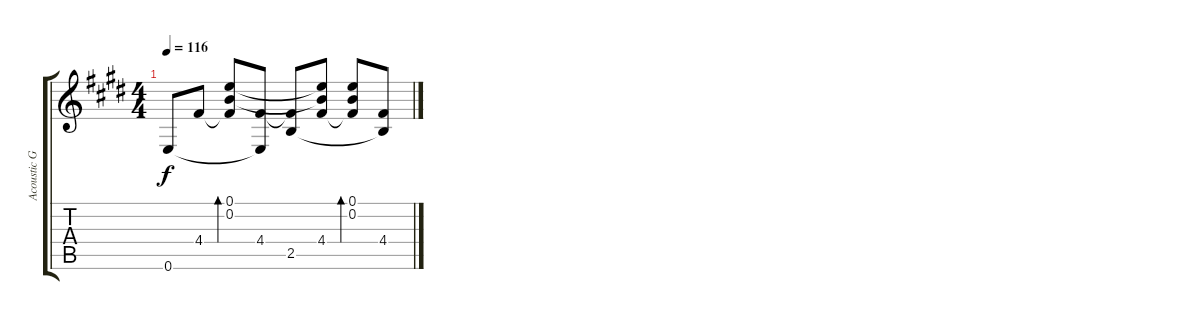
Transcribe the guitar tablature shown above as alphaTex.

\track ("Acoustic Gtr 1" "Acoustic G") {instrument acousticguitarsteel}
\staff {score tabs}
\tuning (E4 B3 G3 D3 A2 E2) {hide}
\ts (4 4)
\tempo 116
\clef g2
\ks c#minor
0.6.8{dy f} 4.4.8 (0.1 0.2 4.4{t}).8{bd 30} (4.4 0.6{t}).8 (4.4{t} 2.5).8 (0.1{t} 0.2{t} 4.4).8 (0.1 0.2 4.4{t}).8{bd 30} (4.4 2.5{t}).8
